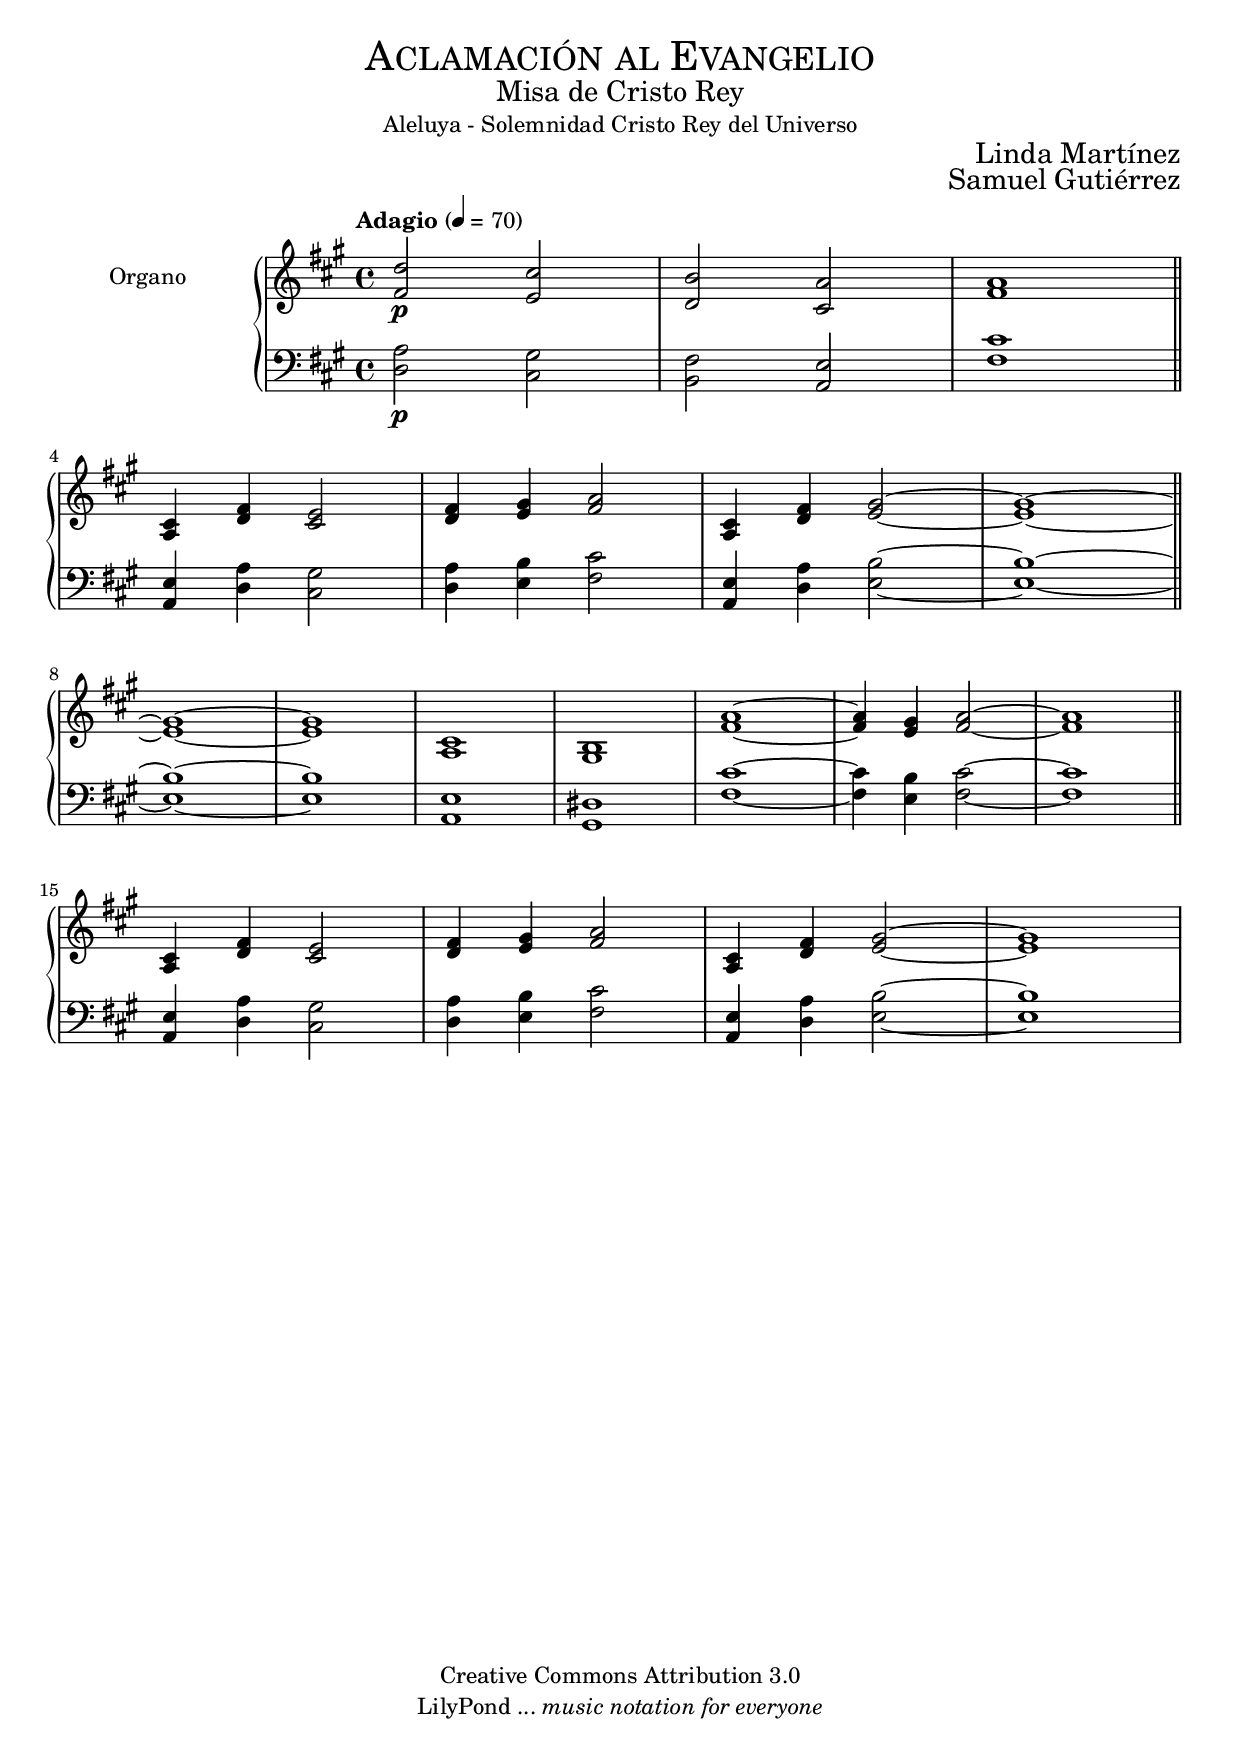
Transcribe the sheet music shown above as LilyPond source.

% ****************************************************************
%	Aleluya - Melodia inspirada en las composiciones de Mons Marco Frisina
%   	Texto y musica con acompañamiento
%	by serach.sam@
% ****************************************************************
\language "espanol"
\version "2.19.82"

#(set-global-staff-size 19.8)

% --- Cabecera
\markup { \fill-line { \center-column { \fontsize #5 \smallCaps "Aclamación al Evangelio" \fontsize #2 "Misa de Cristo Rey" "Aleluya - Solemnidad Cristo Rey del Universo" } } }
\markup { \fill-line { " " \center-column { \fontsize #2 "Linda Martínez" } } }
\markup { \fill-line { " " \center-column { \fontsize #2 "Samuel Gutiérrez" } } }
\header {
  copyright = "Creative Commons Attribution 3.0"
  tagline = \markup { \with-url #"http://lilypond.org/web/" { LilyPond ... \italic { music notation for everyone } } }
  breakbefore = ##t
}

% --- Musica

% --- Parametro globales
global = {
  \tempo "Adagio" 4 = 70
  \key la \major
  \time 4/4
}

NotesSop = \relative do' {
  re'2 dos | si2 la | la1 | \bar "||" \break

  dos,4 fas mi2	|
  fas4 sols la2	|
  dos,4 fas sols2~ |
  sols1~		| \bar "||" \break
  
  sols1~		|
  sols1		|
  dos,1		|
  si1		|
  la'1~		|
  la4 sols la2~	|
  
  la1 		| \bar "||" \break
  dos,4 fas mi2	|
  fas4 sols la2	|
  dos,4 fas sols2~ |
  sols1		|
}
NotesAlt = \relative do' {
  fas2\p mi | re2 dos | fas1 | \bar "||" \break

  la,4 re dos2	|
  re4 mi fas2	|
  la,4 re mi2~	| 
  mi1~		| \bar "||" \break
  
  mi1~ 		|
  mi1		|
  la,1		|
  sols1		|
  fas'1~		|
  fas4 mi fas2~	|  
  fas1 		| \bar "||" \break
  
  la,4 re dos2	|
  re4 mi fas2	|
  la,4 re mi2~	| 
  mi1		|
}
NotesTer = \relative do {
  la'2\p sols | fas2 mi | dos'1 | \bar "||" \break

  mi,4 la sols2	|
  la4 si dos2	|
  mi,4 la si2~	| 
  si1~		| \bar "||" \break
  
  si1~ 		|
  si1		|
  mi,1		|
  res1		|
  dos'1~		|
  dos4 si dos2~	|
  dos1 		| \bar "||" \break

  mi,4 la sols2	|
  la4 si dos2	|
  mi,4 la si2~	|
  si1		|
}
NotesBas = \relative do {
  re2\p dos | si2 la | fas'1 | \bar "||" \break

  la,4 re dos2	|
  re4 mi fas2	|
  la,4 re mi2~	|
  mi1~		| \bar "||" \break
  
  mi1~ 		|
  mi1		|
  la,1		|
  sols1		|
  fas'1~		|
  fas4 mi fas2~	|
  fas1 		| \bar "||" \break

  la,4 re dos2	|
  re4 mi fas2	|
  la,4 re mi2~	|
  mi1		|
}

\score {
  <<
    \new PianoStaff <<
      \new Staff <<
        \set Staff.instrumentName = #"Organo"
        \set Staff.midiInstrument = #"church organ"
        %\set Staff.midiMaximumVolume = #0.6
        \set Staff.printPartCombineTexts = ##f
        \partcombine
        << \global \NotesSop >>
        << \global \NotesAlt >>
      >>
      \new Staff <<
        \set Staff.midiInstrument = #"church organ"
        %\set Staff.midiMaximumVolume = #0.6
        \clef bass
        \set Staff.printPartCombineTexts = ##f
        \partcombine
        << \global \NotesTer >>
        << \global \NotesBas >>
      >>
    >>
  >>
  \midi { }
  \layout { }
}

% --- Musica
\paper{
  #(set-default-paper-size "letter")
  indent=3.5\cm
  page-breaking = #ly:page-turn-breaking
}